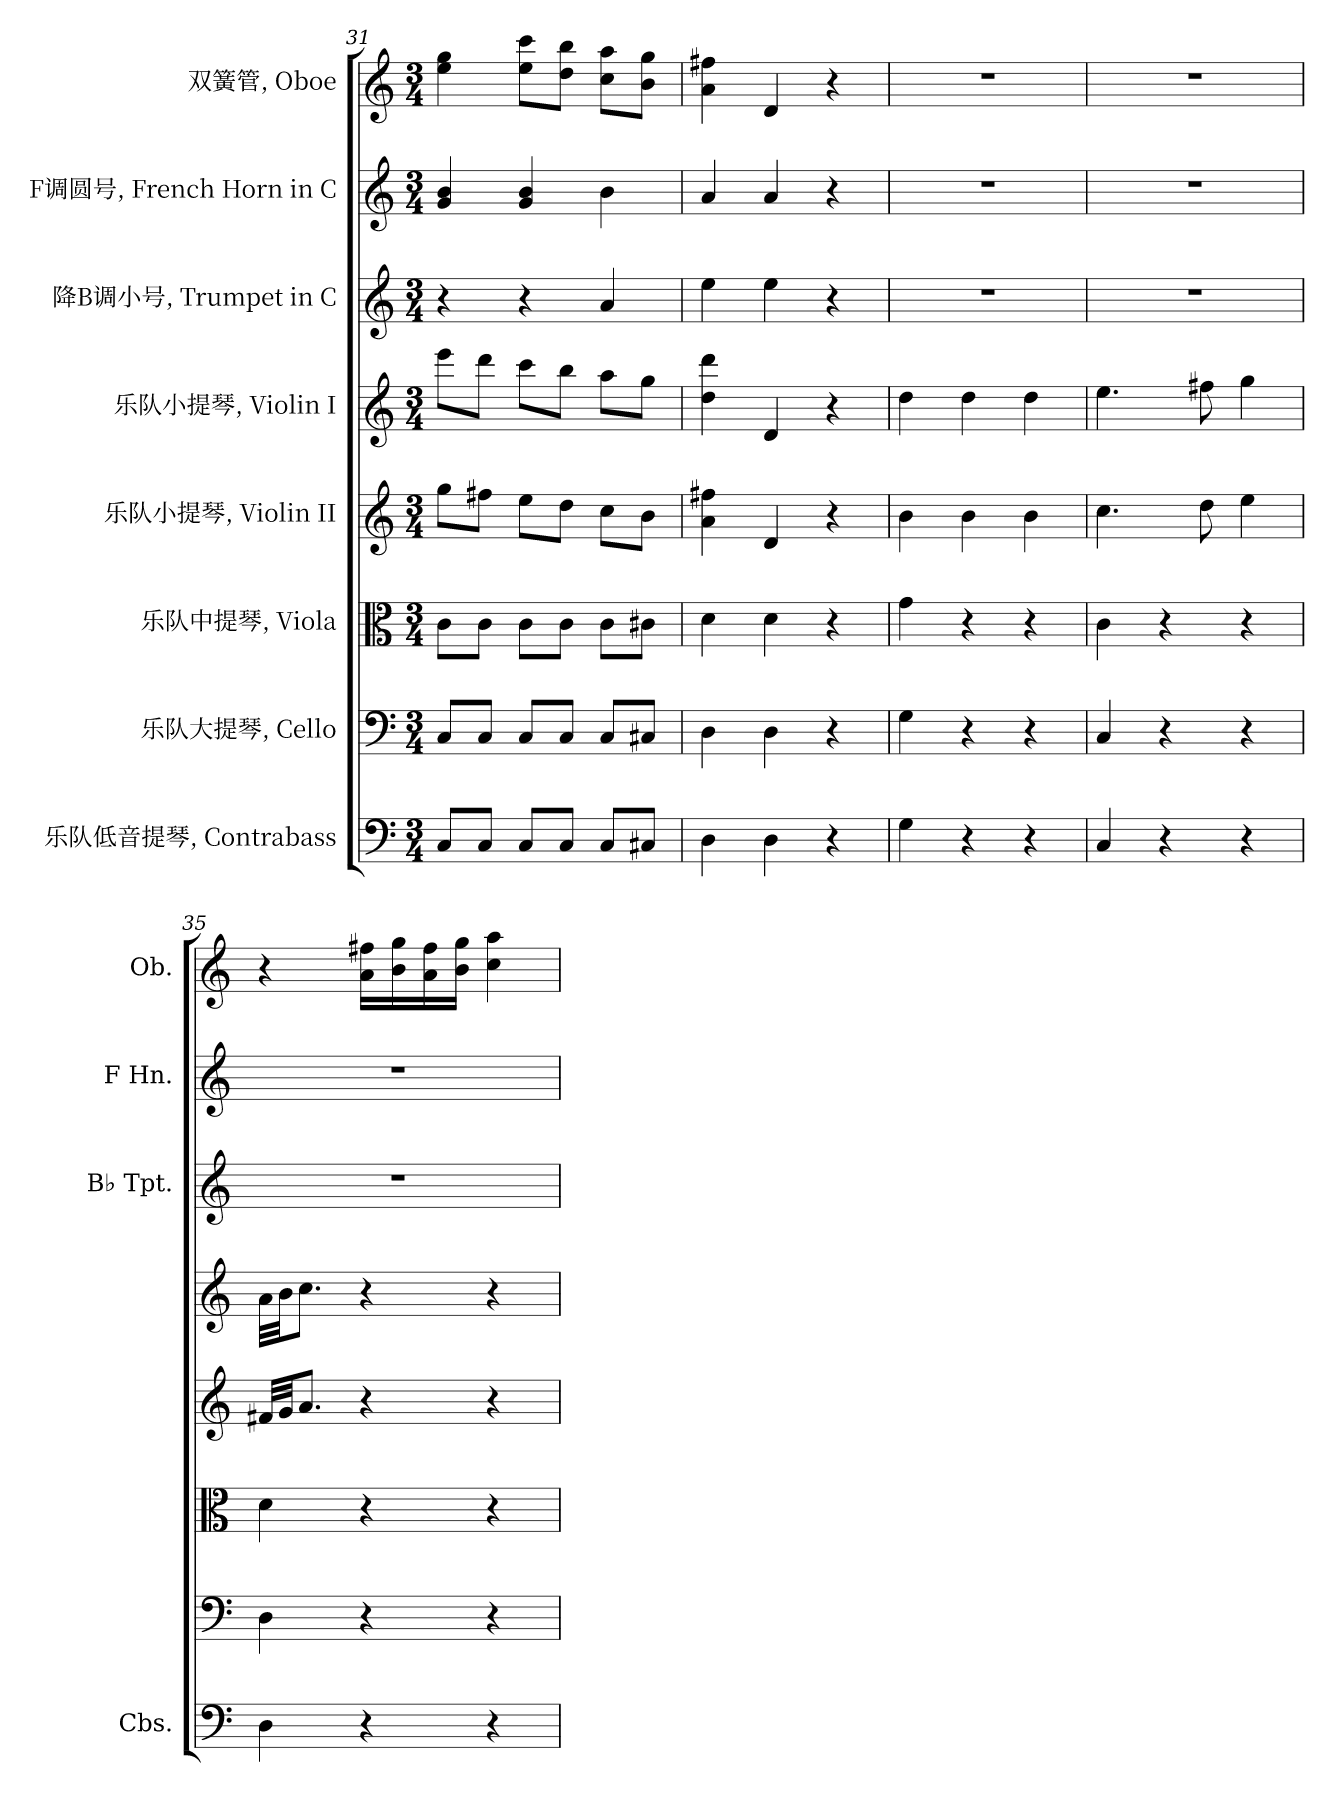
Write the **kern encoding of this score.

**kern	**kern	**kern	**kern	**kern	**kern	**kern	**kern
*part8	*part7	*part6	*part5	*part4	*part3	*part2	*part1
*staff8	*staff7	*staff6	*staff5	*staff4	*staff3	*staff2	*staff1
*I"乐队低音提琴, Contrabass	*I"乐队大提琴, Cello	*I"乐队中提琴, Viola	*I"乐队小提琴, Violin II	*I"乐队小提琴, Violin I	*I"降B调小号, Trumpet in C	*I"F调圆号, French Horn in C	*I"双簧管, Oboe
*I'Cbs.	*	*	*	*	*I'B♭ Tpt.	*I'F Hn.	*I'Ob.
*clefF4	*clefF4	*clefC3	*clefG2	*clefG2	*clefG2	*clefG2	*clefG2
*ITrd7c12	*	*	*	*	*ITrd1c2	*ITrd4c7	*
*k[]	*k[]	*k[]	*k[]	*k[]	*k[b-e-]	*k[b-]	*k[]
*M3/4	*M3/4	*M3/4	*M3/4	*M3/4	*M3/4	*M3/4	*M3/4
=31	=31	=31	=31	=31	=31	=31	=31
8CC/L	8C/L	8c\L	8gg\L	8eee\L	4r	4c/ 4e/	4ee\ 4gg\
8CC/J	8C/J	8c\J	8ff#X\J	8ddd\J	.	.	.
8CC/L	8C/L	8c\L	8ee\L	8ccc\L	4r	4c/ 4e/	8ee\ 8ccc\L
8CC/J	8C/J	8c\J	8dd\J	8bb\J	.	.	8dd\ 8bb\J
8CC/L	8C/L	8c\L	8cc\L	8aa\L	4g/	4e\	8cc\ 8aa\L
8CC#X/J	8C#X/J	8c#X\J	8b\J	8gg\J	.	.	8b\ 8gg\J
=32	=32	=32	=32	=32	=32	=32	=32
4DD\	4D\	4d\	4a\ 4ff#X\	4dd\ 4ddd\	4dd\	4d/	4a\ 4ff#X\
4DD\	4D\	4d\	4d/	4d/	4dd\	4d/	4d/
4r	4r	4r	4r	4r	4r	4r	4r
=33	=33	=33	=33	=33	=33	=33	=33
4GG\	4G\	4g\	4b\	4dd\	2.r	2.r	2.r
4r	4r	4r	4b\	4dd\	.	.	.
4r	4r	4r	4b\	4dd\	.	.	.
=34	=34	=34	=34	=34	=34	=34	=34
4CC/	4C/	4c\	4.cc\	4.ee\	2.r	2.r	2.r
4r	4r	4r	.	.	.	.	.
.	.	.	8dd\	8ff#X\	.	.	.
4r	4r	4r	4ee\	4gg\	.	.	.
!!LO:PB:g=z
=35	=35	=35	=35	=35	=35	=35	=35
4DD\	4D\	4d\	32f#X/LLL	32a\LLL	2.r	2.r	4r
.	.	.	32g/JJ	32b\JJ	.	.	.
.	.	.	8.a/J	8.cc\J	.	.	.
4r	4r	4r	4r	4r	.	.	16a\ 16ff#X\LL
.	.	.	.	.	.	.	16b\ 16gg\
.	.	.	.	.	.	.	16a\ 16ff#\
.	.	.	.	.	.	.	16b\ 16gg\JJ
4r	4r	4r	4r	4r	.	.	4cc\ 4aa\
=	=	=	=	=	=	=	=
*-	*-	*-	*-	*-	*-	*-	*-
